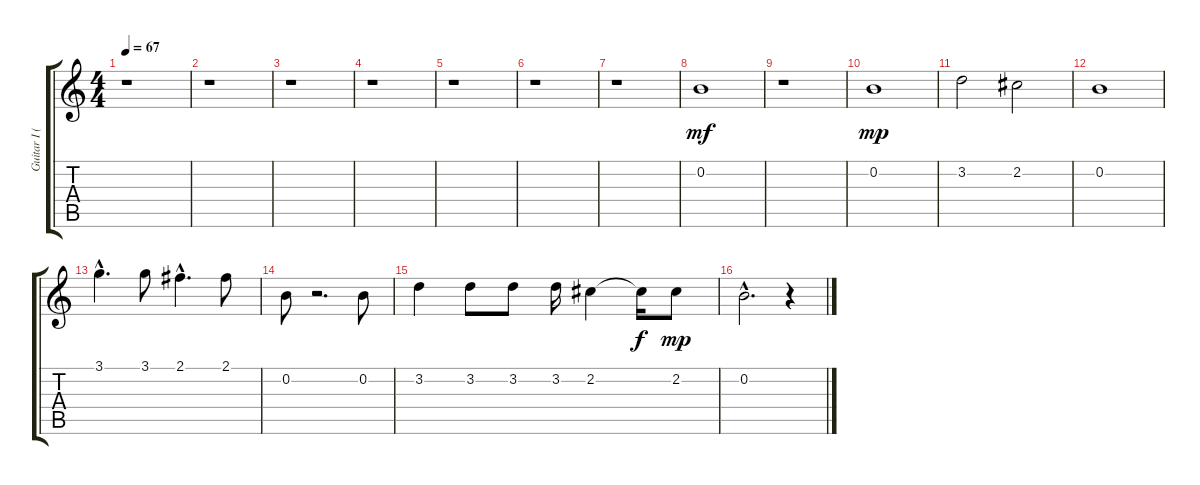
\track ("Guitar I (Clean)" "Guitar I (") {instrument electricguitarclean}
\staff {score tabs}
\tuning (E4 B3 G3 D3 A2 E2) {hide}
\ts (4 4)
\tempo 67
\clef g2
\ks c
r.1{dy mf} |
r.1 |
r.1 |
r.1 |
r.1 |
r.1 |
r.1 |
0.2.1 |
r.1 |
0.2.1{dy mp} |
3.2.2 2.2.2 |
0.2.1 |
3.1{hac}.4{d} 3.1.8 2.1{hac}.4{d} 2.1.8 |
0.2.8 r.2{d} 0.2.8 |
3.2.4 3.2.8 3.2.8 3.2.16 2.2.4 2.2{t}.16{dy f} 2.2.8{dy mp} |
0.2{hac}.2{d} r.4
